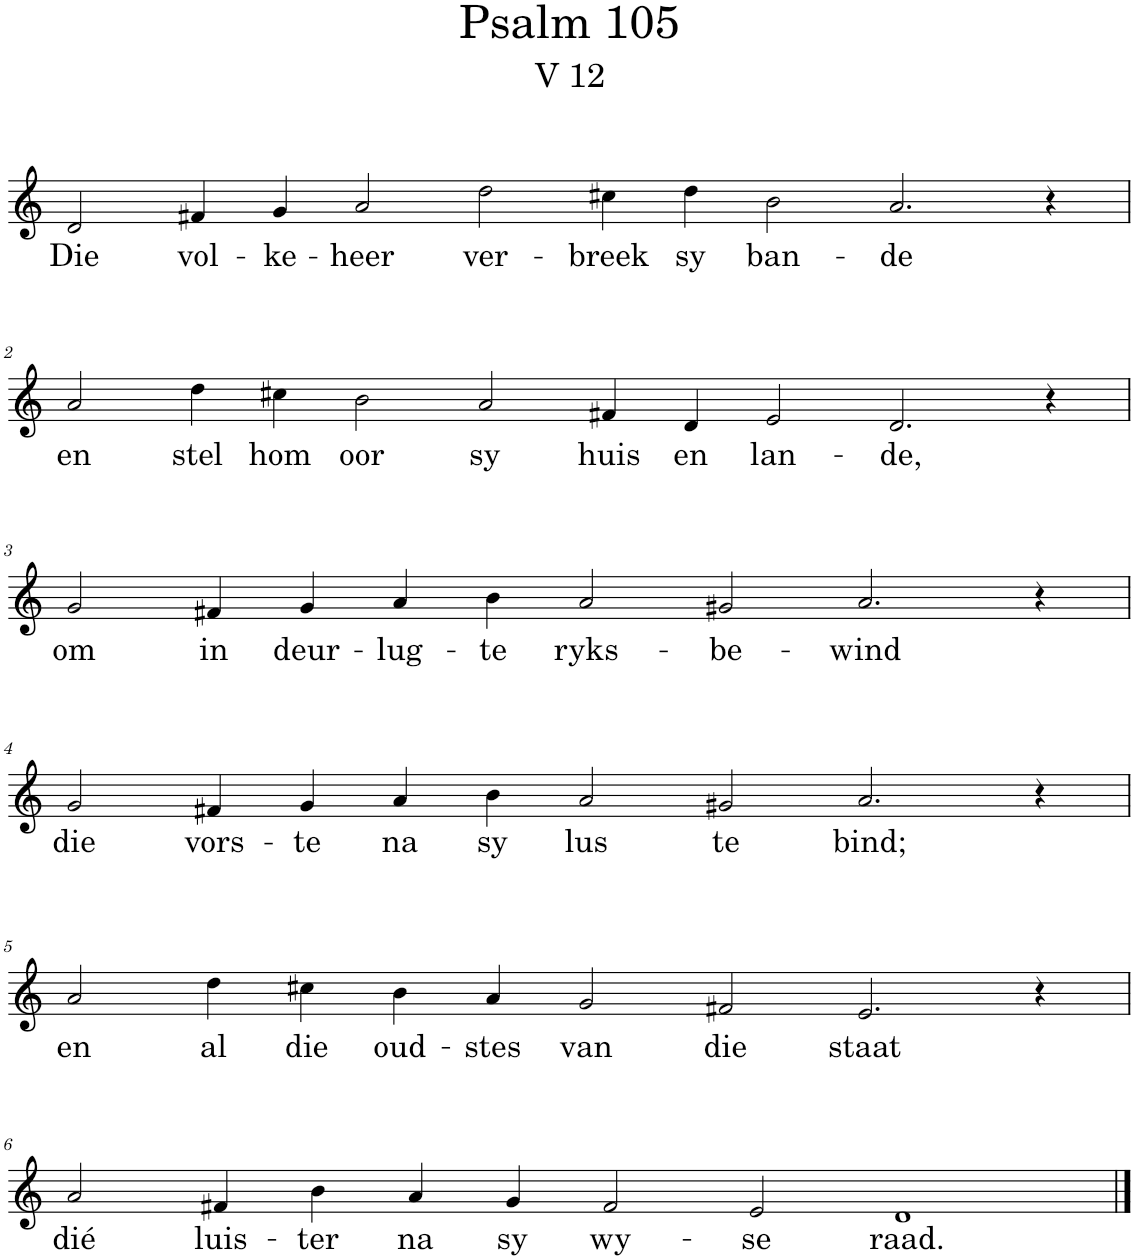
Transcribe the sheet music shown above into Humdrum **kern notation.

**kern	**text
*part1	*part1
*staff1	*staff1
*I"Pipe Organ	*
*I'Org.	*
*clefG2	*
*k[]	*
*M16/4	*
=1	=1
!	!LO:LY:b
2d/	Die
!	!LO:LY:b
4f#X/	vol-
!	!LO:LY:b
4g/	-ke-
!	!LO:LY:b
2a/	-heer
!	!LO:LY:b
2dd\	ver-
!	!LO:LY:b
4cc#X\	-breek
!	!LO:LY:b
4dd\	sy
!	!LO:LY:b
2b\	ban-
!	!LO:LY:b
2.a/	-de
4r	.
!!LO:LB:g=z
=2	=2
!	!LO:LY:b
2a/	en
!	!LO:LY:b
4dd\	stel
!	!LO:LY:b
4cc#X\	hom
!	!LO:LY:b
2b\	oor
!	!LO:LY:b
2a/	sy
!	!LO:LY:b
4f#X/	huis
!	!LO:LY:b
4d/	en
!	!LO:LY:b
2e/	lan-
!	!LO:LY:b
2.d/	-de,
4r	.
!!LO:LB:g=z
=3	=3
*M14/4	*
!	!LO:LY:b
2g/	om
!	!LO:LY:b
4f#X/	in
!	!LO:LY:b
4g/	deur-
!	!LO:LY:b
4a/	-lug-
!	!LO:LY:b
4b\	-te
!	!LO:LY:b
2a/	ryks-
!	!LO:LY:b
2g#X/	-be-
!	!LO:LY:b
2.a/	-wind
4r	.
!!LO:LB:g=z
=4	=4
!	!LO:LY:b
2g/	die
!	!LO:LY:b
4f#X/	vors-
!	!LO:LY:b
4g/	-te
!	!LO:LY:b
4a/	na
!	!LO:LY:b
4b\	sy
!	!LO:LY:b
2a/	lus
!	!LO:LY:b
2g#X/	te
!	!LO:LY:b
2.a/	bind;
4r	.
!!LO:LB:g=z
=5	=5
!	!LO:LY:b
2a/	en
!	!LO:LY:b
4dd\	al
!	!LO:LY:b
4cc#X\	die
!	!LO:LY:b
4b\	oud-
!	!LO:LY:b
4a/	-stes
!	!LO:LY:b
2g/	van
!	!LO:LY:b
2f#X/	die
!	!LO:LY:b
2.e/	staat
4r	.
!!LO:LB:g=z
=6	=6
!	!LO:LY:b
2a/	dié
!	!LO:LY:b
4f#X/	luis-
!	!LO:LY:b
4b\	-ter
!	!LO:LY:b
4a/	na
!	!LO:LY:b
4g/	sy
!	!LO:LY:b
2f#/	wy-
!	!LO:LY:b
2e/	-se
!	!LO:LY:b
1d	raad.
==	==
*-	*-
